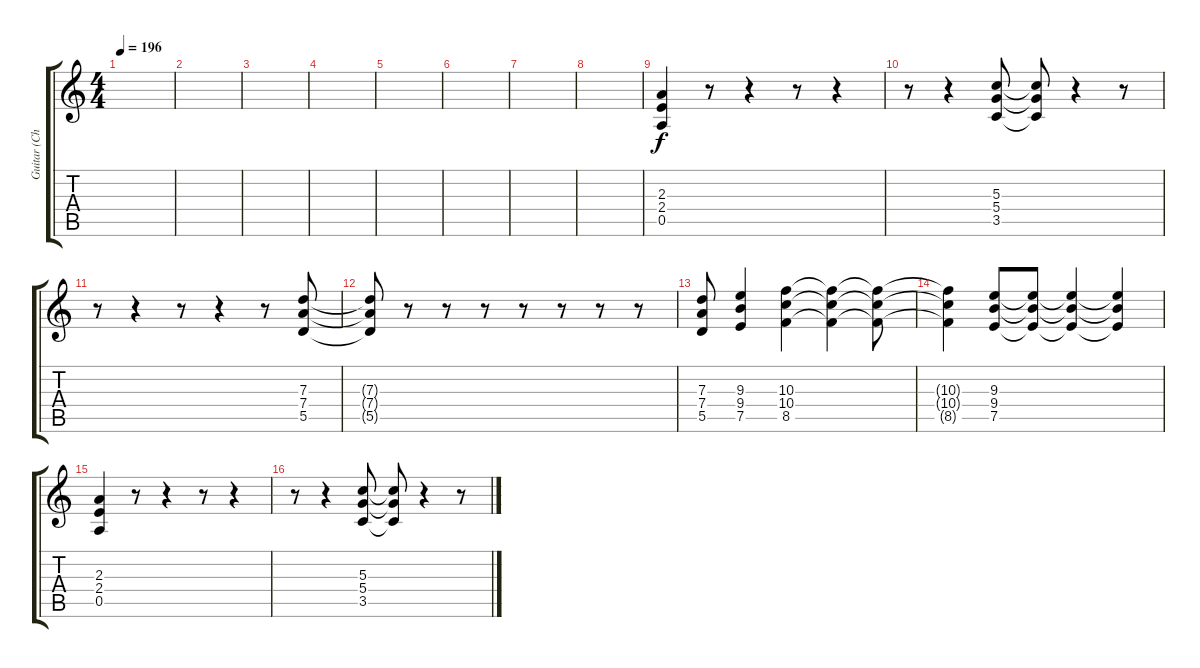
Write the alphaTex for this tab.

\track ("Guitar (Chorus)" "Guitar (Ch") {instrument distortionguitar}
\staff {score tabs}
\tuning (E4 B3 G3 D3 A2 E2) {hide}
\ts (4 4)
\tempo 196
\clef g2
\ks c
|
|
|
|
|
|
|
|
(2.3 2.4 0.5).4{volume 16} r.8 r.4 r.8 r.4 |
r.8 r.4 (5.3 5.4 3.5).8 (5.3{t} 5.4{t} 3.5{t}).8 r.4 r.8 |
r.8 r.4 r.8 r.4 r.8 (7.3 7.4 5.5).8 |
(7.3{t} 7.4{t} 5.5{t}).8 r.8 r.8 r.8 r.8 r.8 r.8 r.8 |
(7.3 7.4 5.5).8 (9.3 9.4 7.5).4 (10.3 10.4 8.5).4 (10.3{t} 10.4{t} 8.5{t}).4 (10.3{t} 10.4{t} 8.5{t}).8 |
(10.3{t} 10.4{t} 8.5{t}).4 (9.3 9.4 7.5).8 (9.3{t} 9.4{t} 7.5{t}).8 (9.3{t} 9.4{t} 7.5{t}).4 (9.3{t} 9.4{t} 7.5{t}).4 |
(2.3 2.4 0.5).4 r.8 r.4 r.8 r.4 |
r.8 r.4 (5.3 5.4 3.5).8 (5.3{t} 5.4{t} 3.5{t}).8 r.4 r.8
